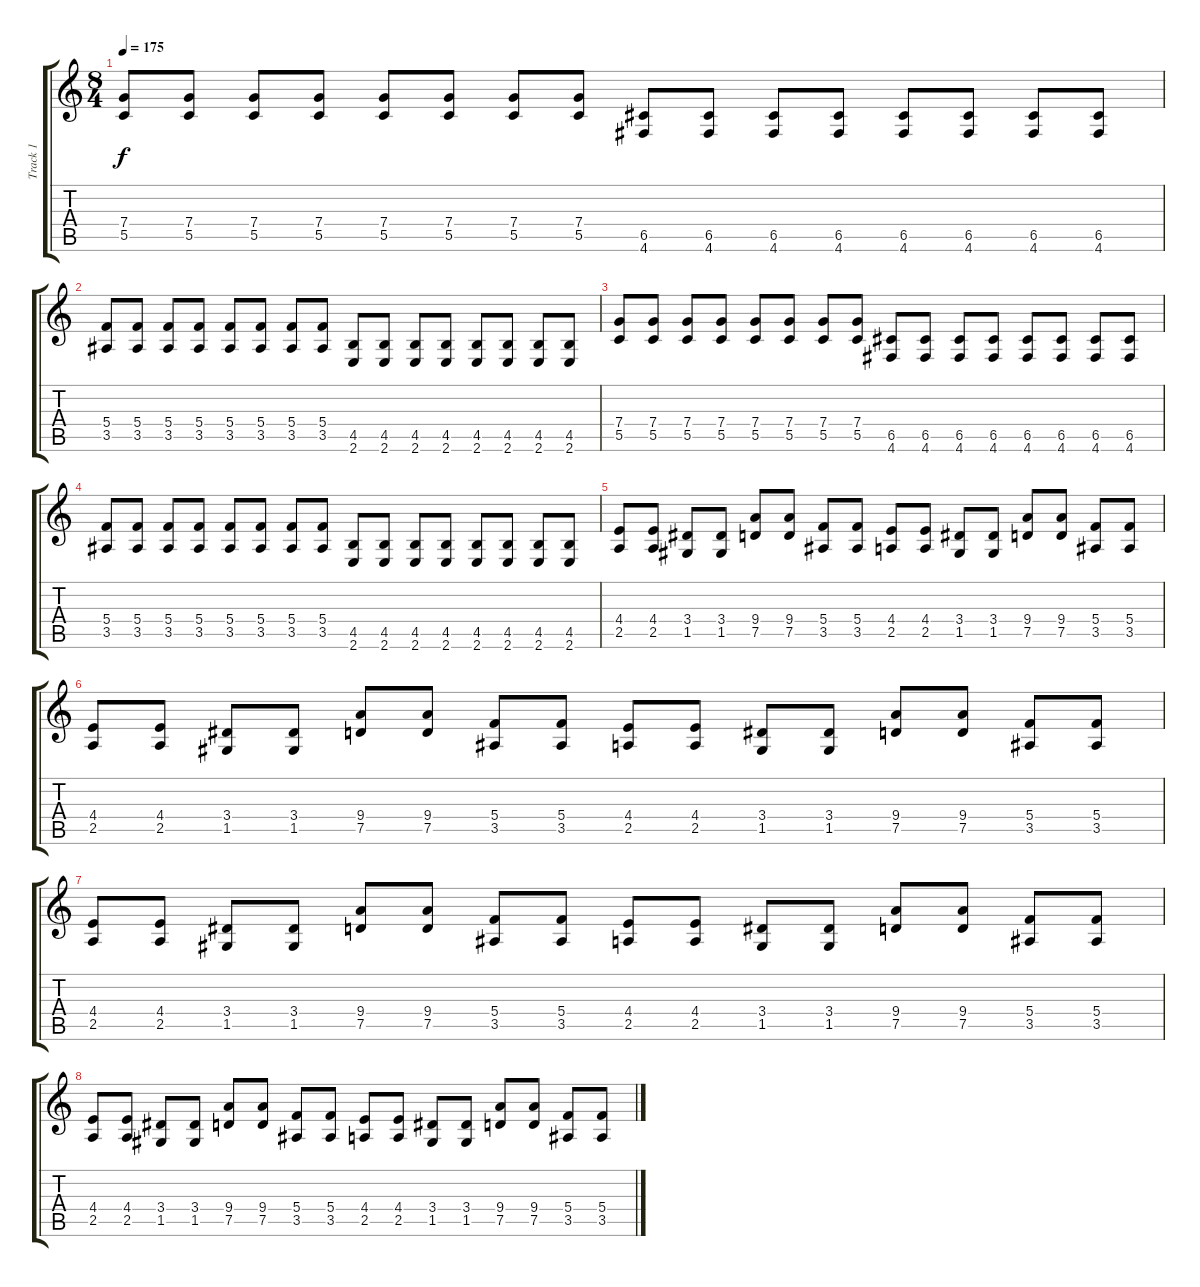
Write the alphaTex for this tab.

\track ("Track 1" "Track 1") {instrument distortionguitar}
\staff {score tabs}
\tuning (D4 A3 F3 C3 G2 D2) {hide}
\ts (8 4)
\tempo 175
\clef g2
\ks c
(7.4 5.5).8{dy f} (7.4 5.5).8 (7.4 5.5).8 (7.4 5.5).8 (7.4 5.5).8 (7.4 5.5).8 (7.4 5.5).8 (7.4 5.5).8 (6.5 4.6).8 (6.5 4.6).8 (6.5 4.6).8 (6.5 4.6).8 (6.5 4.6).8 (6.5 4.6).8 (6.5 4.6).8 (6.5 4.6).8 |
(5.4 3.5).8 (5.4 3.5).8 (5.4 3.5).8 (5.4 3.5).8 (5.4 3.5).8 (5.4 3.5).8 (5.4 3.5).8 (5.4 3.5).8 (4.5 2.6).8 (4.5 2.6).8 (4.5 2.6).8 (4.5 2.6).8 (4.5 2.6).8 (4.5 2.6).8 (4.5 2.6).8 (4.5 2.6).8 |
(7.4 5.5).8 (7.4 5.5).8 (7.4 5.5).8 (7.4 5.5).8 (7.4 5.5).8 (7.4 5.5).8 (7.4 5.5).8 (7.4 5.5).8 (6.5 4.6).8 (6.5 4.6).8 (6.5 4.6).8 (6.5 4.6).8 (6.5 4.6).8 (6.5 4.6).8 (6.5 4.6).8 (6.5 4.6).8 |
(5.4 3.5).8 (5.4 3.5).8 (5.4 3.5).8 (5.4 3.5).8 (5.4 3.5).8 (5.4 3.5).8 (5.4 3.5).8 (5.4 3.5).8 (4.5 2.6).8 (4.5 2.6).8 (4.5 2.6).8 (4.5 2.6).8 (4.5 2.6).8 (4.5 2.6).8 (4.5 2.6).8 (4.5 2.6).8 |
(4.4 2.5).8 (4.4 2.5).8 (3.4 1.5).8 (3.4 1.5).8 (9.4 7.5).8 (9.4 7.5).8 (5.4 3.5).8 (5.4 3.5).8 (4.4 2.5).8 (4.4 2.5).8 (3.4 1.5).8 (3.4 1.5).8 (9.4 7.5).8 (9.4 7.5).8 (5.4 3.5).8 (5.4 3.5).8 |
(4.4 2.5).8 (4.4 2.5).8 (3.4 1.5).8 (3.4 1.5).8 (9.4 7.5).8 (9.4 7.5).8 (5.4 3.5).8 (5.4 3.5).8 (4.4 2.5).8 (4.4 2.5).8 (3.4 1.5).8 (3.4 1.5).8 (9.4 7.5).8 (9.4 7.5).8 (5.4 3.5).8 (5.4 3.5).8 |
(4.4 2.5).8 (4.4 2.5).8 (3.4 1.5).8 (3.4 1.5).8 (9.4 7.5).8 (9.4 7.5).8 (5.4 3.5).8 (5.4 3.5).8 (4.4 2.5).8 (4.4 2.5).8 (3.4 1.5).8 (3.4 1.5).8 (9.4 7.5).8 (9.4 7.5).8 (5.4 3.5).8 (5.4 3.5).8 |
(4.4 2.5).8 (4.4 2.5).8 (3.4 1.5).8 (3.4 1.5).8 (9.4 7.5).8 (9.4 7.5).8 (5.4 3.5).8 (5.4 3.5).8 (4.4 2.5).8 (4.4 2.5).8 (3.4 1.5).8 (3.4 1.5).8 (9.4 7.5).8 (9.4 7.5).8 (5.4 3.5).8 (5.4 3.5).8
